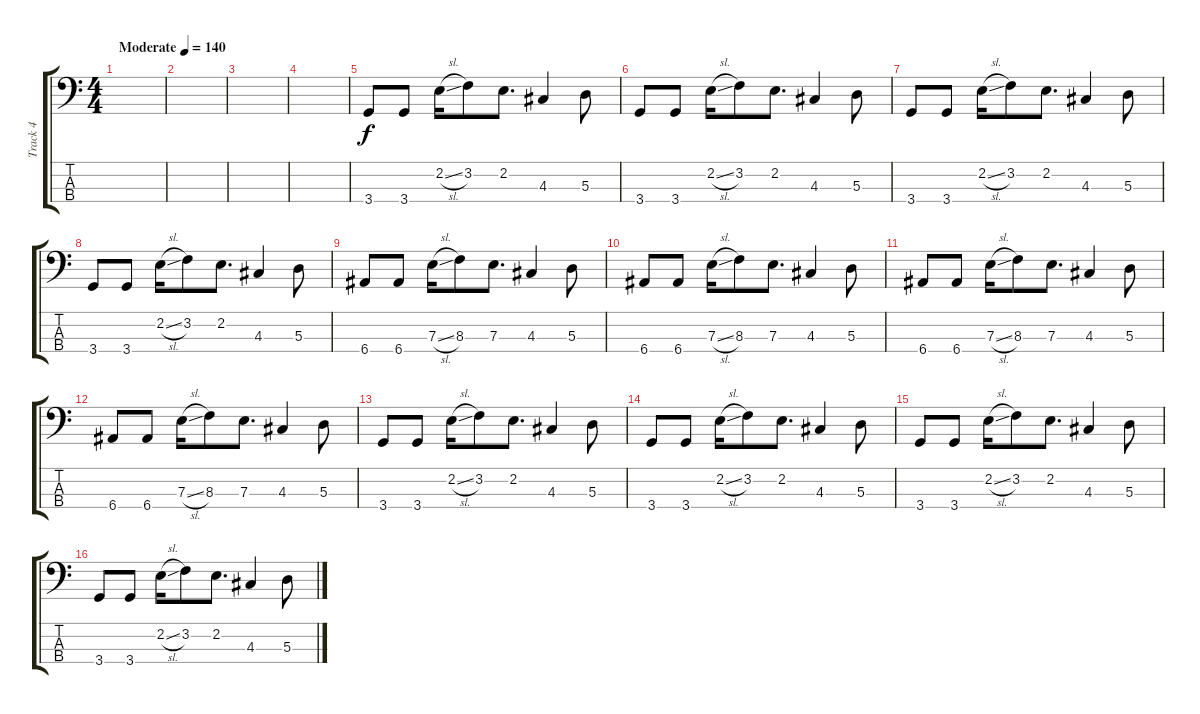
\track ("Track 4" "Track 4") {instrument electricbassfinger}
\staff {score tabs}
\tuning (G2 D2 A1 E1) {hide}
\ts (4 4)
\tempo (140 "Moderate")
\clef f4
\ks c
|
|
|
|
3.4.8 3.4.8 2.2{sl}.16 3.2.8 2.2.8{d} 4.3.4 5.3.8 |
3.4.8 3.4.8 2.2{sl}.16 3.2.8 2.2.8{d} 4.3.4 5.3.8 |
3.4.8 3.4.8 2.2{sl}.16 3.2.8 2.2.8{d} 4.3.4 5.3.8 |
3.4.8 3.4.8 2.2{sl}.16 3.2.8 2.2.8{d} 4.3.4 5.3.8 |
6.4.8 6.4.8 7.3{sl}.16 8.3.8 7.3.8{d} 4.3.4 5.3.8 |
6.4.8 6.4.8 7.3{sl}.16 8.3.8 7.3.8{d} 4.3.4 5.3.8 |
6.4.8 6.4.8 7.3{sl}.16 8.3.8 7.3.8{d} 4.3.4 5.3.8 |
6.4.8 6.4.8 7.3{sl}.16 8.3.8 7.3.8{d} 4.3.4 5.3.8 |
3.4.8 3.4.8 2.2{sl}.16 3.2.8 2.2.8{d} 4.3.4 5.3.8 |
3.4.8 3.4.8 2.2{sl}.16 3.2.8 2.2.8{d} 4.3.4 5.3.8 |
3.4.8 3.4.8 2.2{sl}.16 3.2.8 2.2.8{d} 4.3.4 5.3.8 |
3.4.8 3.4.8 2.2{sl}.16 3.2.8 2.2.8{d} 4.3.4 5.3.8
